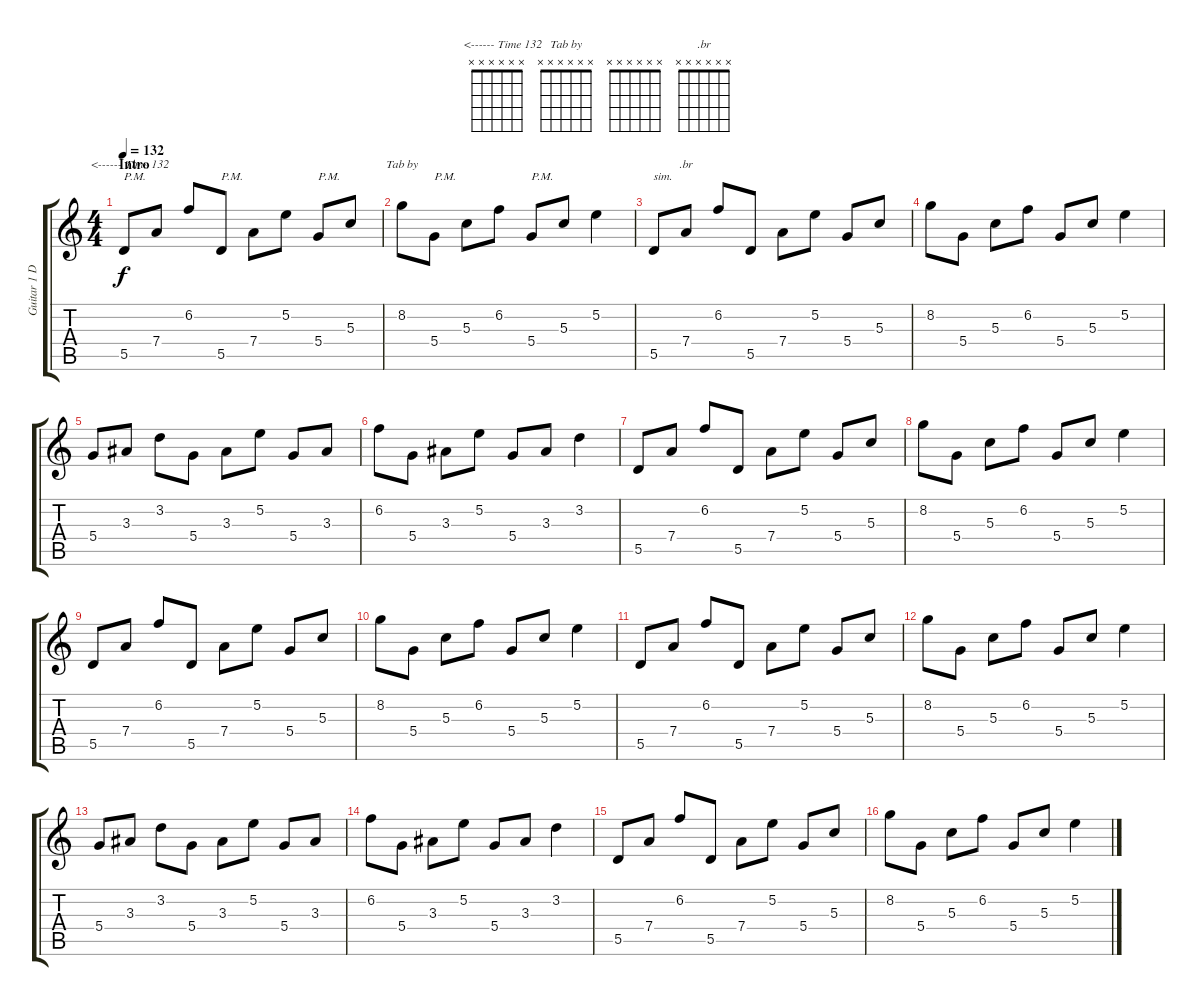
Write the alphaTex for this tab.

\track ("Guitar 1 David Murray" "Guitar 1 D") {instrument electricguitarclean}
\staff {score tabs}
\tuning (E4 B3 G3 D3 A2 E2) {hide}
\chord ("    <------ Time 132" x x x x x x) {firstfret 0}
\chord ("Tab by" x x x x x x) {firstfret 0}
\chord ("" x x x x x x) {firstfret 0}
\chord (".br" x x x x x x) {firstfret 0}
\ts (4 4)
\section ("" "Intro")
\tempo 132
\clef g2
\ks c
5.5.8{ch "    <------ Time 132" txt "P.M." dy f instrument electricguitarclean} 7.4.8 6.2.8 5.5.8{txt "P.M."} 7.4.8 5.2.8 5.4.8{txt "P.M."} 5.3.8 |
8.2.8{ch "Tab by"} 5.4.8{txt "P.M."} 5.3.8 6.2.8{ch ""} 5.4.8{txt "P.M."} 5.3.8 5.2.4 |
5.5.8{txt "sim."} 7.4.8{ch ".br"} 6.2.8 5.5.8 7.4.8 5.2.8 5.4.8 5.3.8 |
8.2.8 5.4.8 5.3.8 6.2.8 5.4.8 5.3.8 5.2.4 |
5.4.8 3.3.8 3.2.8 5.4.8 3.3.8 5.2.8 5.4.8 3.3.8 |
6.2.8 5.4.8 3.3.8 5.2.8 5.4.8 3.3.8 3.2.4 |
5.5.8 7.4.8 6.2.8 5.5.8 7.4.8 5.2.8 5.4.8 5.3.8 |
8.2.8 5.4.8 5.3.8 6.2.8 5.4.8 5.3.8 5.2.4 |
5.5.8 7.4.8 6.2.8 5.5.8 7.4.8 5.2.8 5.4.8 5.3.8 |
8.2.8 5.4.8 5.3.8 6.2.8 5.4.8 5.3.8 5.2.4 |
5.5.8 7.4.8 6.2.8 5.5.8 7.4.8 5.2.8 5.4.8 5.3.8 |
8.2.8 5.4.8 5.3.8 6.2.8 5.4.8 5.3.8 5.2.4 |
5.4.8 3.3.8 3.2.8 5.4.8 3.3.8 5.2.8 5.4.8 3.3.8 |
6.2.8 5.4.8 3.3.8 5.2.8 5.4.8 3.3.8 3.2.4 |
5.5.8 7.4.8 6.2.8 5.5.8 7.4.8 5.2.8 5.4.8 5.3.8 |
8.2.8 5.4.8 5.3.8 6.2.8 5.4.8 5.3.8 5.2.4
